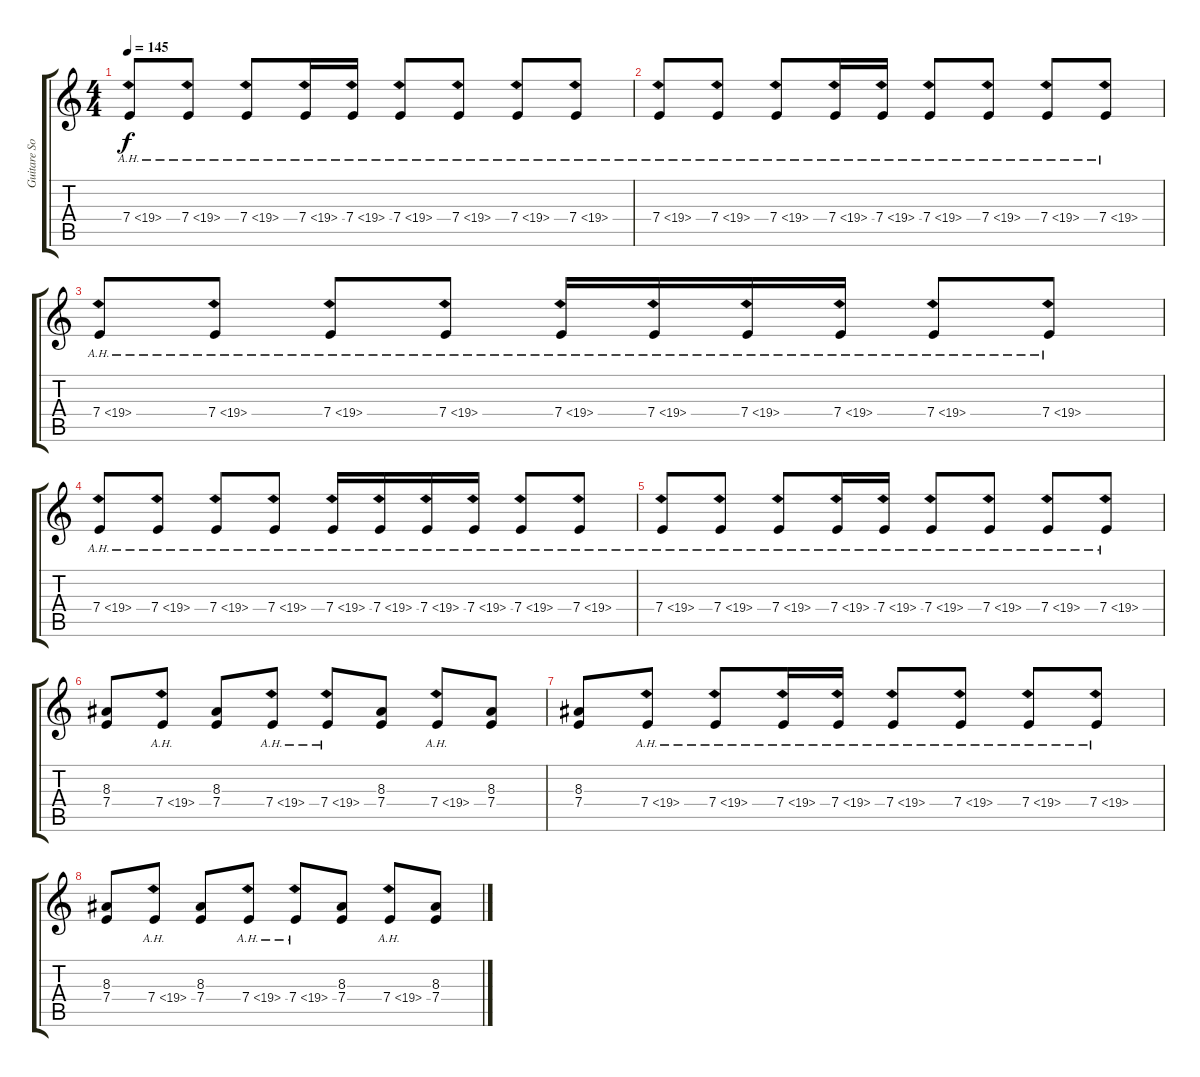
\track ("Guitare Solo" "Guitare So") {instrument distortionguitar}
\staff {score tabs}
\tuning (B3 Gb3 D3 A2 E2 B1) {hide}
\ts (4 4)
\tempo 145
\clef g2
\ks c
7.4{ah 12}.8{dy f} 7.4{ah 12}.8 7.4{ah 12}.8 7.4{ah 12}.16 7.4{ah 12}.16 7.4{ah 12}.8 7.4{ah 12}.8 7.4{ah 12}.8 7.4{ah 12}.8 |
7.4{ah 12}.8 7.4{ah 12}.8 7.4{ah 12}.8 7.4{ah 12}.16 7.4{ah 12}.16 7.4{ah 12}.8 7.4{ah 12}.8 7.4{ah 12}.8 7.4{ah 12}.8 |
7.4{ah 12}.8 7.4{ah 12}.8 7.4{ah 12}.8 7.4{ah 12}.8 7.4{ah 12}.16 7.4{ah 12}.16 7.4{ah 12}.16 7.4{ah 12}.16 7.4{ah 12}.8 7.4{ah 12}.8 |
7.4{ah 12}.8 7.4{ah 12}.8 7.4{ah 12}.8 7.4{ah 12}.8 7.4{ah 12}.16 7.4{ah 12}.16 7.4{ah 12}.16 7.4{ah 12}.16 7.4{ah 12}.8 7.4{ah 12}.8 |
7.4{ah 12}.8 7.4{ah 12}.8 7.4{ah 12}.8 7.4{ah 12}.16 7.4{ah 12}.16 7.4{ah 12}.8 7.4{ah 12}.8 7.4{ah 12}.8 7.4{ah 12}.8 |
(8.3 7.4).8 7.4{ah 12}.8 (8.3 7.4).8 7.4{ah 12}.8 7.4{ah 12}.8 (8.3 7.4).8 7.4{ah 12}.8 (8.3 7.4).8 |
(8.3 7.4).8 7.4{ah 12}.8 7.4{ah 12}.8 7.4{ah 12}.16 7.4{ah 12}.16 7.4{ah 12}.8 7.4{ah 12}.8 7.4{ah 12}.8 7.4{ah 12}.8 |
(8.3 7.4).8 7.4{ah 12}.8 (8.3 7.4).8 7.4{ah 12}.8 7.4{ah 12}.8 (8.3 7.4).8 7.4{ah 12}.8 (8.3 7.4).8
